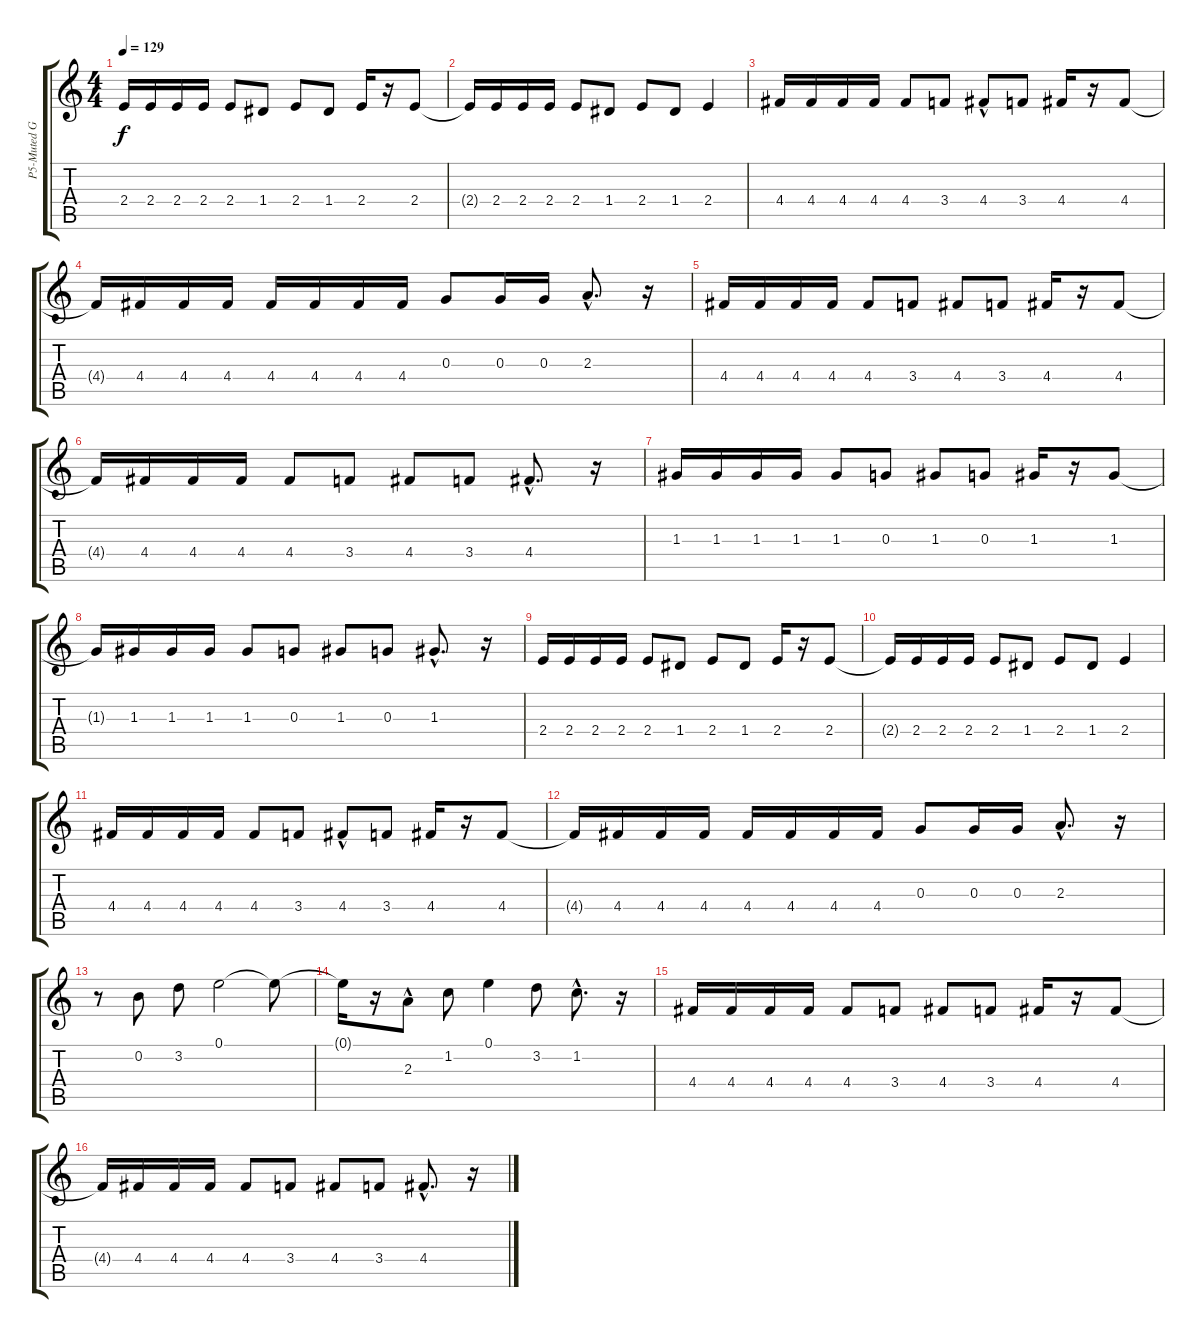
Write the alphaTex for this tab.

\track ("P5-Muted Guitar" "P5-Muted G") {instrument electricguitarmuted}
\staff {score tabs}
\tuning (E4 B3 G3 D3 A2 E2) {hide}
\ts (4 4)
\tempo 129
\clef g2
\ks c
2.4.16{dy f} 2.4.16 2.4.16 2.4.16 2.4.8 1.4.8 2.4.8 1.4.8 2.4.16 r.16 2.4.8 |
2.4{t}.16 2.4.16 2.4.16 2.4.16 2.4.8 1.4.8 2.4.8 1.4.8 2.4.4 |
4.4.16 4.4.16 4.4.16 4.4.16 4.4.8 3.4.8 4.4{hac}.8 3.4.8 4.4.16 r.16 4.4.8 |
4.4{t}.16 4.4.16 4.4.16 4.4.16 4.4.16 4.4.16 4.4.16 4.4.16 0.3.8 0.3.16 0.3.16 2.3{hac}.8{d} r.16 |
4.4.16 4.4.16 4.4.16 4.4.16 4.4.8 3.4.8 4.4.8 3.4.8 4.4.16 r.16 4.4.8 |
4.4{t}.16 4.4.16 4.4.16 4.4.16 4.4.8 3.4.8 4.4.8 3.4.8 4.4{hac}.8{d} r.16 |
1.3.16 1.3.16 1.3.16 1.3.16 1.3.8 0.3.8 1.3.8 0.3.8 1.3.16 r.16 1.3.8 |
1.3{t}.16 1.3.16 1.3.16 1.3.16 1.3.8 0.3.8 1.3.8 0.3.8 1.3{hac}.8{d} r.16 |
2.4.16 2.4.16 2.4.16 2.4.16 2.4.8 1.4.8 2.4.8 1.4.8 2.4.16 r.16 2.4.8 |
2.4{t}.16 2.4.16 2.4.16 2.4.16 2.4.8 1.4.8 2.4.8 1.4.8 2.4.4 |
4.4.16 4.4.16 4.4.16 4.4.16 4.4.8 3.4.8 4.4{hac}.8 3.4.8 4.4.16 r.16 4.4.8 |
4.4{t}.16 4.4.16 4.4.16 4.4.16 4.4.16 4.4.16 4.4.16 4.4.16 0.3.8 0.3.16 0.3.16 2.3{hac}.8{d} r.16 |
r.8 0.2.8 3.2.8 0.1.2 0.1{t}.8 |
0.1{t}.16 r.16 2.3{hac}.8 1.2.8 0.1.4 3.2.8 1.2{hac}.8{d} r.16 |
4.4.16 4.4.16 4.4.16 4.4.16 4.4.8 3.4.8 4.4.8 3.4.8 4.4.16 r.16 4.4.8 |
4.4{t}.16 4.4.16 4.4.16 4.4.16 4.4.8 3.4.8 4.4.8 3.4.8 4.4{hac}.8{d} r.16
